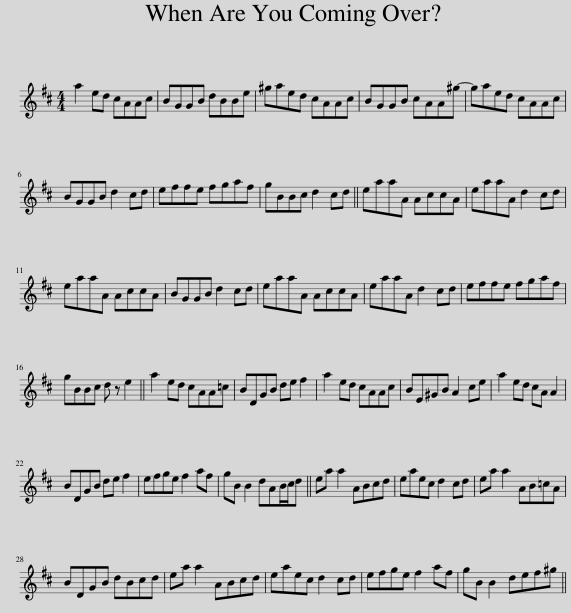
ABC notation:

X:1
L:1/8
M:4/4
I:linebreak $
K:D
V:1 treble
V:1
 a2 ed cAAc | BGGB dBBe | ^gaed cAAc | BGGB cAA^g- | gaed cAAc |$ %5
 BGGB d2 cd | effe fgaf | gBBc d2 cd || eaaA AccA | eaaA d2 cd |$ %10
 eaaA AccA | BGGB d2 cd | eaaA AccA | eaaA d2 cd | effe fgaf |$ %15
 gBBc d z e2 || a2 ed cAA=c | BDGB de f2 | a2 ed cAAc | BE^GB A2 ce | %20
 a2 ed cA A2 |$ BDGB de f2 | efge f2 af | gB B2 dAB/c/d || ea a2 ABcd | %25
 eaec d2 cd | ea a2 AB=cA |$ BDGB dBcd | ea a2 ABcd | eaec d2 cd | %30
 efge f2 af | gB B2 def^g || %32
